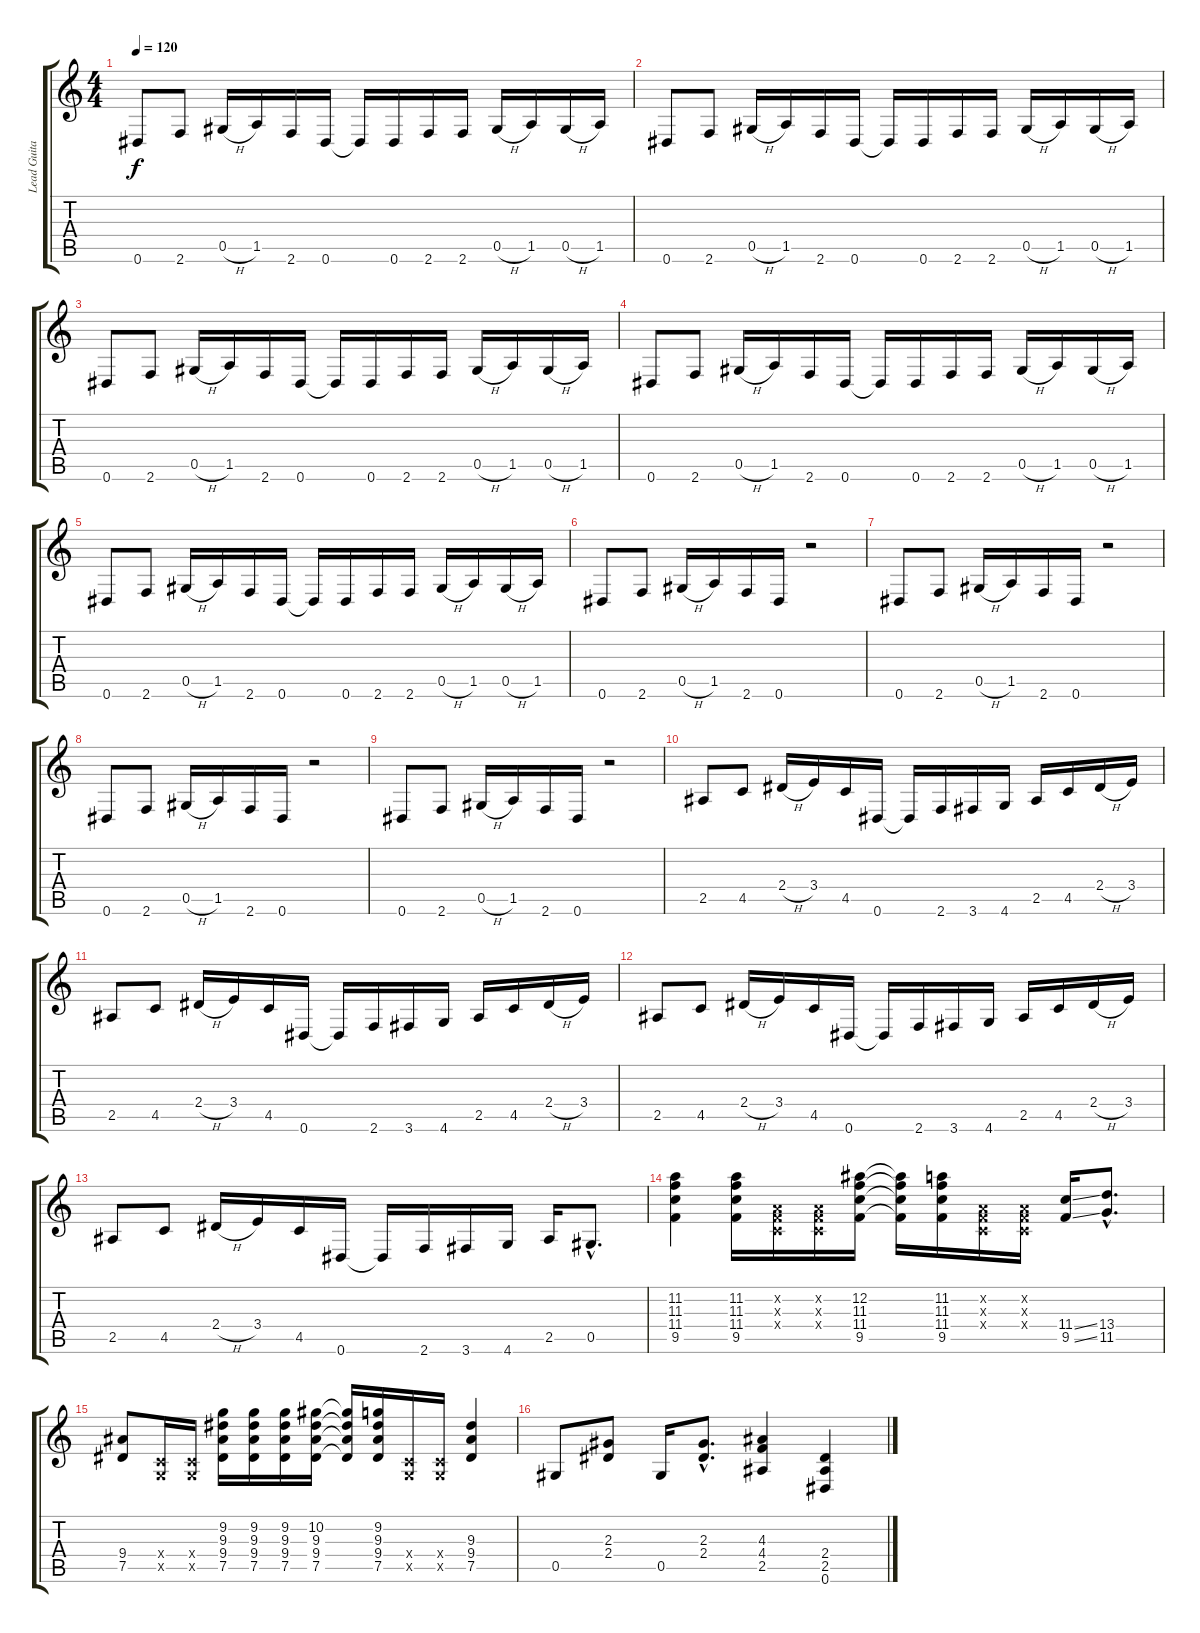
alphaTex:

\track ("Lead Guitar" "Lead Guita") {instrument overdrivenguitar}
\staff {score tabs}
\tuning (Eb4 Bb3 Gb3 Db3 Ab2 Eb2) {hide}
\ts (4 4)
\tempo 120
\clef g2
\ks c
0.6.8{dy f} 2.6.8 0.5{h}.16 1.5.16 2.6.16 0.6.16 0.6{t}.16 0.6.16 2.6.16 2.6.16 0.5{h}.16 1.5.16 0.5{h}.16 1.5.16 |
0.6.8 2.6.8 0.5{h}.16 1.5.16 2.6.16 0.6.16 0.6{t}.16 0.6.16 2.6.16 2.6.16 0.5{h}.16 1.5.16 0.5{h}.16 1.5.16 |
0.6.8 2.6.8 0.5{h}.16 1.5.16 2.6.16 0.6.16 0.6{t}.16 0.6.16 2.6.16 2.6.16 0.5{h}.16 1.5.16 0.5{h}.16 1.5.16 |
0.6.8 2.6.8 0.5{h}.16 1.5.16 2.6.16 0.6.16 0.6{t}.16 0.6.16 2.6.16 2.6.16 0.5{h}.16 1.5.16 0.5{h}.16 1.5.16 |
0.6.8 2.6.8 0.5{h}.16 1.5.16 2.6.16 0.6.16 0.6{t}.16 0.6.16 2.6.16 2.6.16 0.5{h}.16 1.5.16 0.5{h}.16 1.5.16 |
0.6.8 2.6.8 0.5{h}.16 1.5.16 2.6.16 0.6.16 r.2 |
0.6.8 2.6.8 0.5{h}.16 1.5.16 2.6.16 0.6.16 r.2 |
0.6.8 2.6.8 0.5{h}.16 1.5.16 2.6.16 0.6.16 r.2 |
0.6.8 2.6.8 0.5{h}.16 1.5.16 2.6.16 0.6.16 r.2 |
2.5.8 4.5.8 2.4{h}.16 3.4.16 4.5.16 0.6.16 0.6{t}.16 2.6.16 3.6.16 4.6.16 2.5.16 4.5.16 2.4{h}.16 3.4.16 |
2.5.8 4.5.8 2.4{h}.16 3.4.16 4.5.16 0.6.16 0.6{t}.16 2.6.16 3.6.16 4.6.16 2.5.16 4.5.16 2.4{h}.16 3.4.16 |
2.5.8 4.5.8 2.4{h}.16 3.4.16 4.5.16 0.6.16 0.6{t}.16 2.6.16 3.6.16 4.6.16 2.5.16 4.5.16 2.4{h}.16 3.4.16 |
2.5.8 4.5.8 2.4{h}.16 3.4.16 4.5.16 0.6.16 0.6{t}.16 2.6.16 3.6.16 4.6.16 2.5.16 0.5{hac}.8{d} |
(11.2 11.3 11.4 9.5).4 (11.2 11.3 11.4 9.5).16 (-1.2{x} -1.3{x} -1.4{x}).16 (-1.2{x} -1.3{x} -1.4{x}).16 (12.2 11.3 11.4 9.5).16 (12.2{t} 11.3{t} 11.4{t} 9.5{t}).16 (11.2 11.3 11.4 9.5).16 (-1.2{x} -1.3{x} -1.4{x}).16 (-1.2{x} -1.3{x} -1.4{x}).16 (11.4{ss} 9.5{ss}).16 (13.4{hac} 11.5{hac}).8{d} |
(9.4 7.5).8 (-1.4{x} -1.5{x}).16 (-1.4{x} -1.5{x}).16 (9.2 9.3 9.4 7.5).16 (9.2 9.3 9.4 7.5).16 (9.2 9.3 9.4 7.5).16 (10.2 9.3 9.4 7.5).16 (10.2{t} 9.3{t} 9.4{t} 7.5{t}).16 (9.2 9.3 9.4 7.5).16 (-1.4{x} -1.5{x}).16 (-1.4{x} -1.5{x}).16 (9.3 9.4 7.5).4 |
0.5.8 (2.3 2.4).8 0.5.16 (2.3{hac} 2.4{hac}).8{d} (4.3 4.4 2.5).4 (2.4 2.5 0.6).4
